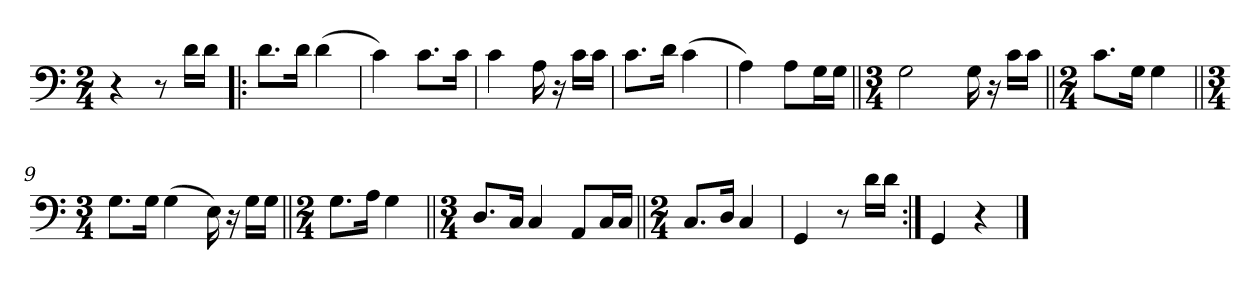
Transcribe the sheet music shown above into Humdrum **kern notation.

**kern
*part1
*staff1
*clefF4
*k[]
*M2/4
=1
4r
8r
16d\LL
16d\JJ
=2!|:
8.d\L
16d\Jk
(4d\
=3
4c\)
8.c\L
16c\Jk
=4
4c\
16A\
16r
16c\LL
16c\JJ
=5
8.c\L
16d\Jk
(4c\
=6
4A\)
8A\L
16G\L
16G\JJ
=7||
*M3/4
2G\
16G\
16r
16c\LL
16c\JJ
=8||
*M2/4
8.c\L
16G\Jk
4G\
=9||
*M3/4
8.G\L
16G\Jk
(4G\
16E\)
16r
16G\LL
16G\JJ
=10||
*M2/4
8.G\L
16A\Jk
4G\
=11||
*M3/4
8.D/L
16C/Jk
4C/
8AA/L
16C/L
16C/JJ
=12||
*M2/4
8.C/L
16D/Jk
4C/
=13
4GG/
8r
16d\LL
16d\JJ
=14:|!
4GG/
4r
==
*-
